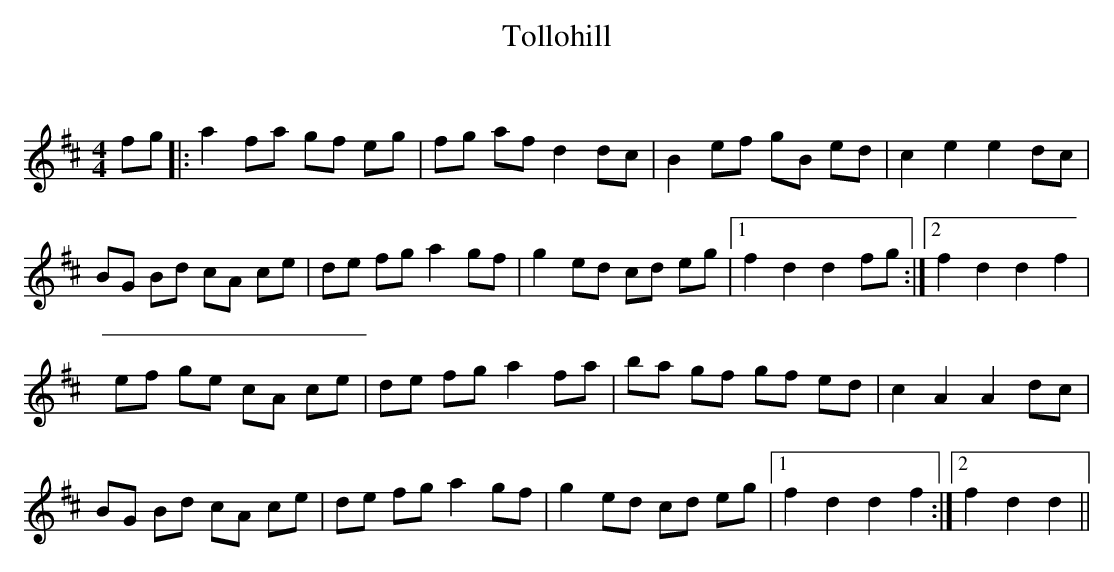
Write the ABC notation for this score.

X:1
T: Tollohill
C:
Q: 232
K:D
M:4/4
L:1/8
fg|:a2 fa gf eg|fg af d2 dc|B2 ef gB ed|c2 e2 e2 dc|
BG Bd cA ce|de fg a2 gf|g2 ed cd eg|1f2 d2 d2 fg:|2f2 d2 d2 f2|
ef ge cA ce|de fg a2 fa|ba gf gf ed|c2 A2 A2 dc|
BG Bd cA ce|de fg a2 gf|g2 ed cd eg|1f2 d2 d2 f2:|2f2 d2 d2||
